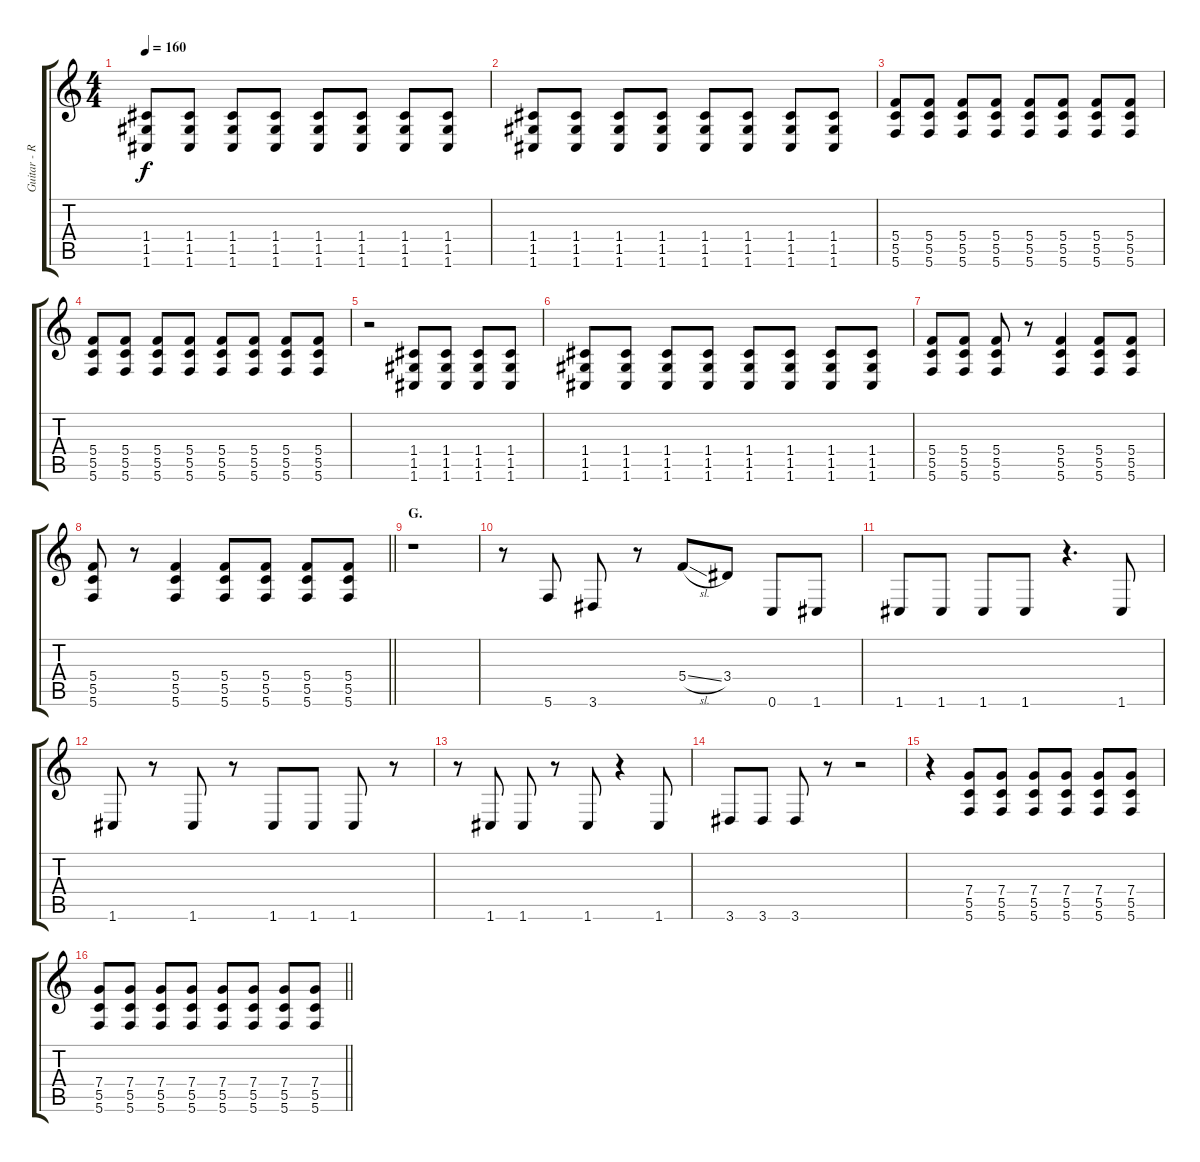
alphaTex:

\track ("Guitar - Right" "Guitar - R") {instrument distortionguitar}
\staff {score tabs}
\tuning (D4 A3 F3 C3 G2 C2) {hide}
\ts (4 4)
\tempo 160
\clef g2
\ks c
(1.4 1.5 1.6).8{dy f} (1.4 1.5 1.6).8 (1.4 1.5 1.6).8 (1.4 1.5 1.6).8 (1.4 1.5 1.6).8 (1.4 1.5 1.6).8 (1.4 1.5 1.6).8 (1.4 1.5 1.6).8 |
(1.4 1.5 1.6).8 (1.4 1.5 1.6).8 (1.4 1.5 1.6).8 (1.4 1.5 1.6).8 (1.4 1.5 1.6).8 (1.4 1.5 1.6).8 (1.4 1.5 1.6).8 (1.4 1.5 1.6).8 |
(5.4 5.5 5.6).8 (5.4 5.5 5.6).8 (5.4 5.5 5.6).8 (5.4 5.5 5.6).8 (5.4 5.5 5.6).8 (5.4 5.5 5.6).8 (5.4 5.5 5.6).8 (5.4 5.5 5.6).8 |
(5.4 5.5 5.6).8 (5.4 5.5 5.6).8 (5.4 5.5 5.6).8 (5.4 5.5 5.6).8 (5.4 5.5 5.6).8 (5.4 5.5 5.6).8 (5.4 5.5 5.6).8 (5.4 5.5 5.6).8 |
r.2 (1.4 1.5 1.6).8 (1.4 1.5 1.6).8 (1.4 1.5 1.6).8 (1.4 1.5 1.6).8 |
(1.4 1.5 1.6).8 (1.4 1.5 1.6).8 (1.4 1.5 1.6).8 (1.4 1.5 1.6).8 (1.4 1.5 1.6).8 (1.4 1.5 1.6).8 (1.4 1.5 1.6).8 (1.4 1.5 1.6).8 |
(5.4 5.5 5.6).8 (5.4 5.5 5.6).8 (5.4 5.5 5.6).8 r.8 (5.4 5.5 5.6).4 (5.4 5.5 5.6).8 (5.4 5.5 5.6).8 |
\barLineRight lightlight
(5.4 5.5 5.6).8 r.8 (5.4 5.5 5.6).4 (5.4 5.5 5.6).8 (5.4 5.5 5.6).8 (5.4 5.5 5.6).8 (5.4 5.5 5.6).8 |
\section ("" "G.")
r.1 |
r.8 5.6.8 3.6.8 r.8 5.4{sl}.8 3.4.8 0.6.8 1.6.8 |
1.6.8 1.6.8 1.6.8 1.6.8 r.4{d} 1.6.8 |
1.6.8 r.8 1.6.8 r.8 1.6.8 1.6.8 1.6.8 r.8 |
r.8 1.6.8 1.6.8 r.8 1.6.8 r.4 1.6.8 |
3.6.8 3.6.8 3.6.8 r.8 r.2 |
r.4 (7.4 5.5 5.6).8 (7.4 5.5 5.6).8 (7.4 5.5 5.6).8 (7.4 5.5 5.6).8 (7.4 5.5 5.6).8 (7.4 5.5 5.6).8 |
\barLineRight lightlight
(7.4 5.5 5.6).8 (7.4 5.5 5.6).8 (7.4 5.5 5.6).8 (7.4 5.5 5.6).8 (7.4 5.5 5.6).8 (7.4 5.5 5.6).8 (7.4 5.5 5.6).8 (7.4 5.5 5.6).8
